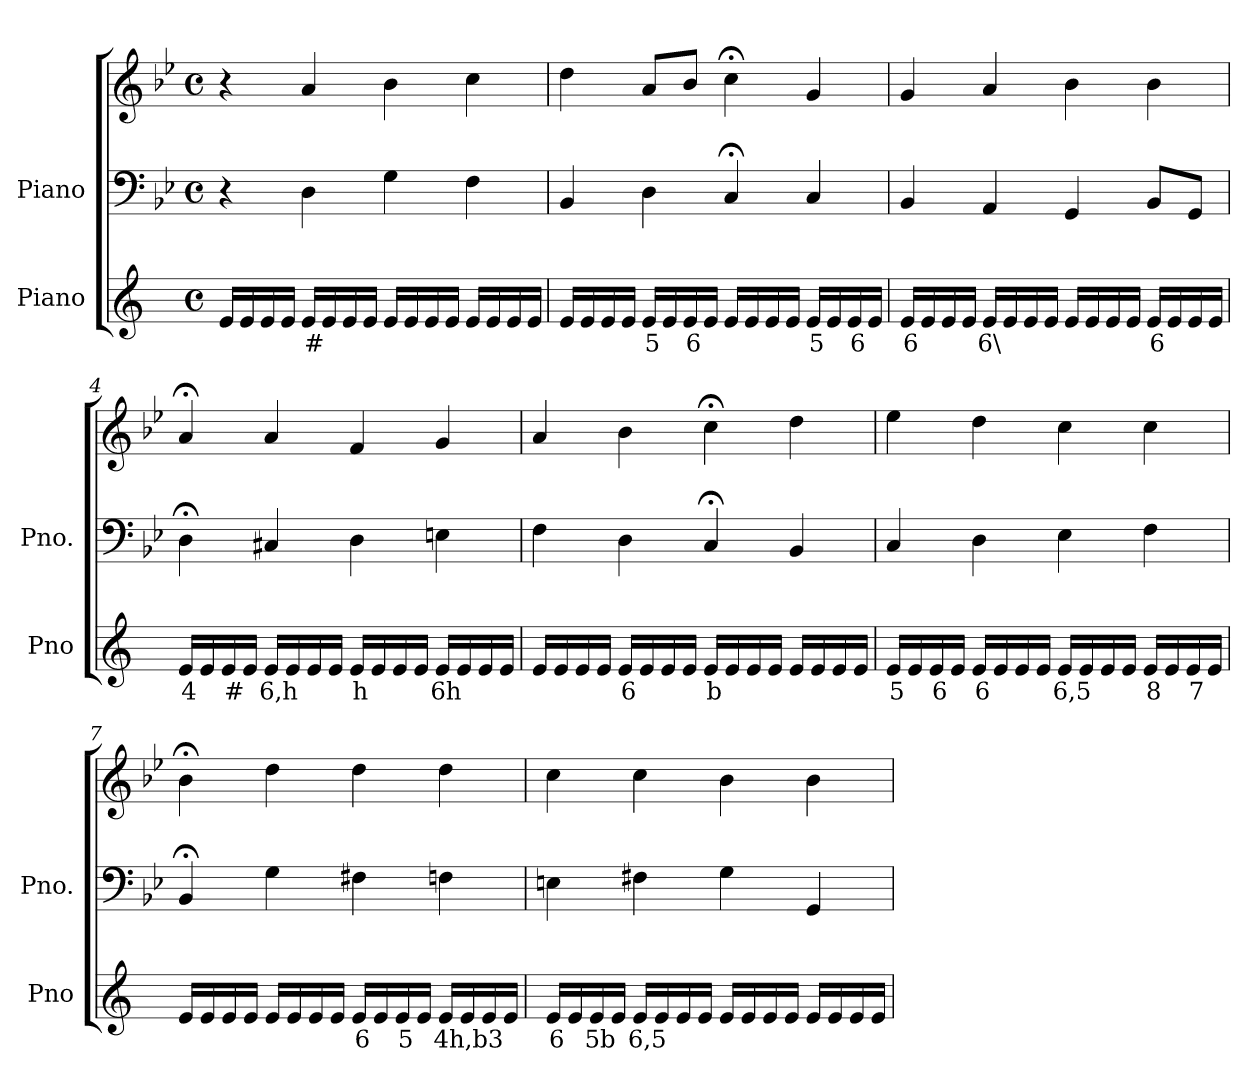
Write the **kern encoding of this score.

**kern	**text	**kern	**kern
*part2	*part2	*part1	*part1
*staff3	*staff3	*staff2	*staff1
*I"Piano	*	*I"Piano	*
*I'Pno	*	*I'Pno.	*
*clefG2	*	*clefF4	*clefG2
*k[]	*	*k[b-e-]	*k[b-e-]
*M4/4	*	*M4/4	*M4/4
*met(c)	*	*met(c)	*met(c)
=1	=1	=1	=1
16e/LL	.	4r	4r
16e/	.	.	.
16e/	.	.	.
16e/JJ	.	.	.
!	!LO:LY:b	!	!
16e/LL	#	4D\	4a/
16e/	.	.	.
16e/	.	.	.
16e/JJ	.	.	.
16e/LL	.	4G\	4b-\
16e/	.	.	.
16e/	.	.	.
16e/JJ	.	.	.
16e/LL	.	4F\	4cc\
16e/	.	.	.
16e/	.	.	.
16e/JJ	.	.	.
=2	=2	=2	=2
16e/LL	.	4BB-/	4dd\
16e/	.	.	.
16e/	.	.	.
16e/JJ	.	.	.
!	!LO:LY:b	!	!
16e/LL	5	4D\	8a/L
16e/	.	.	.
!	!LO:LY:b	!	!
16e/	6	.	8b-/J
16e/JJ	.	.	.
16e/LL	.	4C;</	4cc;<\
16e/	.	.	.
16e/	.	.	.
16e/JJ	.	.	.
!	!LO:LY:b	!	!
16e/LL	5	4C/	4g/
16e/	.	.	.
!	!LO:LY:b	!	!
16e/	6	.	.
16e/JJ	.	.	.
=3	=3	=3	=3
!	!LO:LY:b	!	!
16e/LL	6	4BB-/	4g/
16e/	.	.	.
16e/	.	.	.
16e/JJ	.	.	.
!	!LO:LY:b	!	!
16e/LL	6\	4AA/	4a/
16e/	.	.	.
16e/	.	.	.
16e/JJ	.	.	.
16e/LL	.	4GG/	4b-\
16e/	.	.	.
16e/	.	.	.
16e/JJ	.	.	.
!	!LO:LY:b	!	!
16e/LL	6	8BB-/L	4b-\
16e/	.	.	.
16e/	.	8GG/J	.
16e/JJ	.	.	.
=4	=4	=4	=4
!	!LO:LY:b	!	!
16e/LL	4	4D;<\	4a;</
16e/	.	.	.
!	!LO:LY:b	!	!
16e/	#	.	.
16e/JJ	.	.	.
!	!LO:LY:b	!	!
16e/LL	6,h	4C#X/	4a/
16e/	.	.	.
16e/	.	.	.
16e/JJ	.	.	.
!	!LO:LY:b	!	!
16e/LL	h	4D\	4f/
16e/	.	.	.
16e/	.	.	.
16e/JJ	.	.	.
!	!LO:LY:b	!	!
16e/LL	6h	4En\	4g/
16e/	.	.	.
16e/	.	.	.
16e/JJ	.	.	.
=5	=5	=5	=5
16e/LL	.	4F\	4a/
16e/	.	.	.
16e/	.	.	.
16e/JJ	.	.	.
!	!LO:LY:b	!	!
16e/LL	6	4D\	4b-\
16e/	.	.	.
16e/	.	.	.
16e/JJ	.	.	.
!	!LO:LY:b	!	!
16e/LL	b	4C;</	4cc;<\
16e/	.	.	.
16e/	.	.	.
16e/JJ	.	.	.
16e/LL	.	4BB-/	4dd\
16e/	.	.	.
16e/	.	.	.
16e/JJ	.	.	.
=6	=6	=6	=6
!	!LO:LY:b	!	!
16e/LL	5	4C/	4ee-\
16e/	.	.	.
!	!LO:LY:b	!	!
16e/	6	.	.
16e/JJ	.	.	.
!	!LO:LY:b	!	!
16e/LL	6	4D\	4dd\
16e/	.	.	.
16e/	.	.	.
16e/JJ	.	.	.
!	!LO:LY:b	!	!
16e/LL	6,5	4E-\	4cc\
16e/	.	.	.
16e/	.	.	.
16e/JJ	.	.	.
!	!LO:LY:b	!	!
16e/LL	8	4F\	4cc\
16e/	.	.	.
!	!LO:LY:b	!	!
16e/	7	.	.
16e/JJ	.	.	.
=7	=7	=7	=7
16e/LL	.	4BB-;</	4b-;<\
16e/	.	.	.
16e/	.	.	.
16e/JJ	.	.	.
16e/LL	.	4G\	4dd\
16e/	.	.	.
16e/	.	.	.
16e/JJ	.	.	.
!	!LO:LY:b	!	!
16e/LL	6	4F#X\	4dd\
16e/	.	.	.
!	!LO:LY:b	!	!
16e/	5	.	.
16e/JJ	.	.	.
!	!LO:LY:b	!	!
16e/LL	4h,b3	4Fn\	4dd\
16e/	.	.	.
16e/	.	.	.
16e/JJ	.	.	.
=8	=8	=8	=8
!	!LO:LY:b	!	!
16e/LL	6	4En\	4cc\
16e/	.	.	.
!	!LO:LY:b	!	!
16e/	5b	.	.
16e/JJ	.	.	.
!	!LO:LY:b	!	!
16e/LL	6,5	4F#X\	4cc\
16e/	.	.	.
16e/	.	.	.
16e/JJ	.	.	.
16e/LL	.	4G\	4b-\
16e/	.	.	.
16e/	.	.	.
16e/JJ	.	.	.
16e/LL	.	4GG/	4b-\
16e/	.	.	.
16e/	.	.	.
16e/JJ	.	.	.
=	=	=	=
*-	*-	*-	*-
